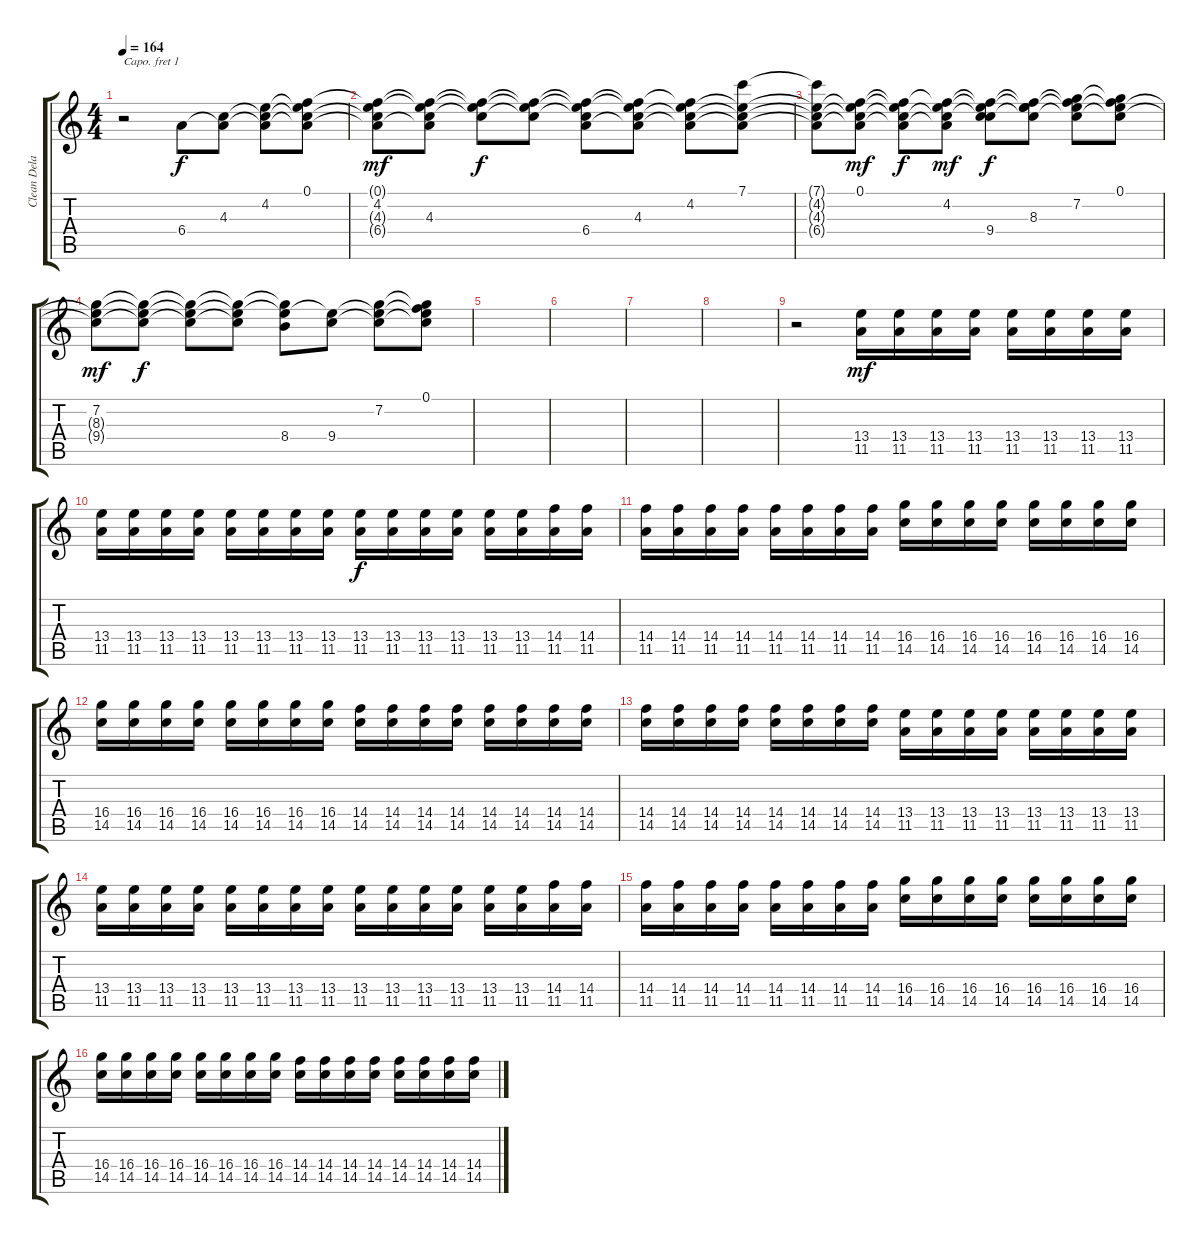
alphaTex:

\track ("Clean Delay 2" "Clean Dela") {instrument electricguitarclean}
\staff {score tabs}
\capo 1
\tuning (E4 B3 G3 D3 A2 E2) {hide}
\ts (4 4)
\tempo 164
\clef g2
\ks c
r.2{dy f} 6.4.8 (4.3 6.4{t}).8 (4.2 4.3{t} 6.4{t}).8 (0.1 4.2{t} 4.3{t} 6.4{t}).8 |
(0.1{t} 4.2 4.3{t} 6.4{t}).8{dy mf} (0.1{t} 4.2{t} 4.3 6.4{t}).8 (0.1{t} 4.2{t} 4.3{t}).8{dy f} (0.1{t} 4.2{t} 4.3{t}).8 (0.1{t} 4.2{t} 4.3{t} 6.4).8 (0.1{t} 4.2{t} 4.3 6.4{t}).8 (0.1{t} 4.2 4.3{t} 6.4{t}).8 (7.1 4.2{t} 4.3{t} 6.4{t}).8 |
(7.1{t} 4.2{t} 4.3{t} 6.4{t}).8 (0.1 4.2{t} 4.3{t} 6.4{t}).8{dy mf} (0.1{t} 4.2{t} 4.3{t} 6.4{t}).8{dy f} (0.1{t} 4.2 4.3{t} 6.4{t}).8{dy mf} (0.1{t} 4.2{t} 4.3{t} 9.4).8{dy f} (0.1{t} 4.2{t} 8.3 9.4{t}).8 (0.1{t} 7.2 8.3{t} 9.4{t}).8 (0.1 7.2{t} 8.3{t} 9.4{t}).8 |
(7.2 8.3{t} 9.4{t}).8{dy mf} (7.2{t} 8.3{t} 9.4{t}).8{dy f} (7.2{t} 8.3{t} 9.4{t}).8 (7.2{t} 8.3{t} 9.4{t}).8 (7.2{t} 8.3{t} 8.4).8 (8.3{t} 9.4).8 (7.2 8.3{t} 9.4{t}).8 (0.1 7.2{t} 8.3{t} 9.4{t}).8 |
|
|
|
|
r.2 (13.4 11.5).16{dy mf} (13.4 11.5).16 (13.4 11.5).16 (13.4 11.5).16 (13.4 11.5).16 (13.4 11.5).16 (13.4 11.5).16 (13.4 11.5).16 |
(13.4 11.5).16 (13.4 11.5).16 (13.4 11.5).16 (13.4 11.5).16 (13.4 11.5).16 (13.4 11.5).16 (13.4 11.5).16 (13.4 11.5).16 (13.4 11.5).16{dy f} (13.4 11.5).16 (13.4 11.5).16 (13.4 11.5).16 (13.4 11.5).16 (13.4 11.5).16 (14.4 11.5).16 (14.4 11.5).16 |
(14.4 11.5).16 (14.4 11.5).16 (14.4 11.5).16 (14.4 11.5).16 (14.4 11.5).16 (14.4 11.5).16 (14.4 11.5).16 (14.4 11.5).16 (16.4 14.5).16 (16.4 14.5).16 (16.4 14.5).16 (16.4 14.5).16 (16.4 14.5).16 (16.4 14.5).16 (16.4 14.5).16 (16.4 14.5).16 |
(16.4 14.5).16 (16.4 14.5).16 (16.4 14.5).16 (16.4 14.5).16 (16.4 14.5).16 (16.4 14.5).16 (16.4 14.5).16 (16.4 14.5).16 (14.4 14.5).16 (14.4 14.5).16 (14.4 14.5).16 (14.4 14.5).16 (14.4 14.5).16 (14.4 14.5).16 (14.4 14.5).16 (14.4 14.5).16 |
(14.4 14.5).16 (14.4 14.5).16 (14.4 14.5).16 (14.4 14.5).16 (14.4 14.5).16 (14.4 14.5).16 (14.4 14.5).16 (14.4 14.5).16 (13.4 11.5).16 (13.4 11.5).16 (13.4 11.5).16 (13.4 11.5).16 (13.4 11.5).16 (13.4 11.5).16 (13.4 11.5).16 (13.4 11.5).16 |
(13.4 11.5).16 (13.4 11.5).16 (13.4 11.5).16 (13.4 11.5).16 (13.4 11.5).16 (13.4 11.5).16 (13.4 11.5).16 (13.4 11.5).16 (13.4 11.5).16 (13.4 11.5).16 (13.4 11.5).16 (13.4 11.5).16 (13.4 11.5).16 (13.4 11.5).16 (14.4 11.5).16 (14.4 11.5).16 |
(14.4 11.5).16 (14.4 11.5).16 (14.4 11.5).16 (14.4 11.5).16 (14.4 11.5).16 (14.4 11.5).16 (14.4 11.5).16 (14.4 11.5).16 (16.4 14.5).16 (16.4 14.5).16 (16.4 14.5).16 (16.4 14.5).16 (16.4 14.5).16 (16.4 14.5).16 (16.4 14.5).16 (16.4 14.5).16 |
(16.4 14.5).16 (16.4 14.5).16 (16.4 14.5).16 (16.4 14.5).16 (16.4 14.5).16 (16.4 14.5).16 (16.4 14.5).16 (16.4 14.5).16 (14.4 14.5).16 (14.4 14.5).16 (14.4 14.5).16 (14.4 14.5).16 (14.4 14.5).16 (14.4 14.5).16 (14.4 14.5).16 (14.4 14.5).16
